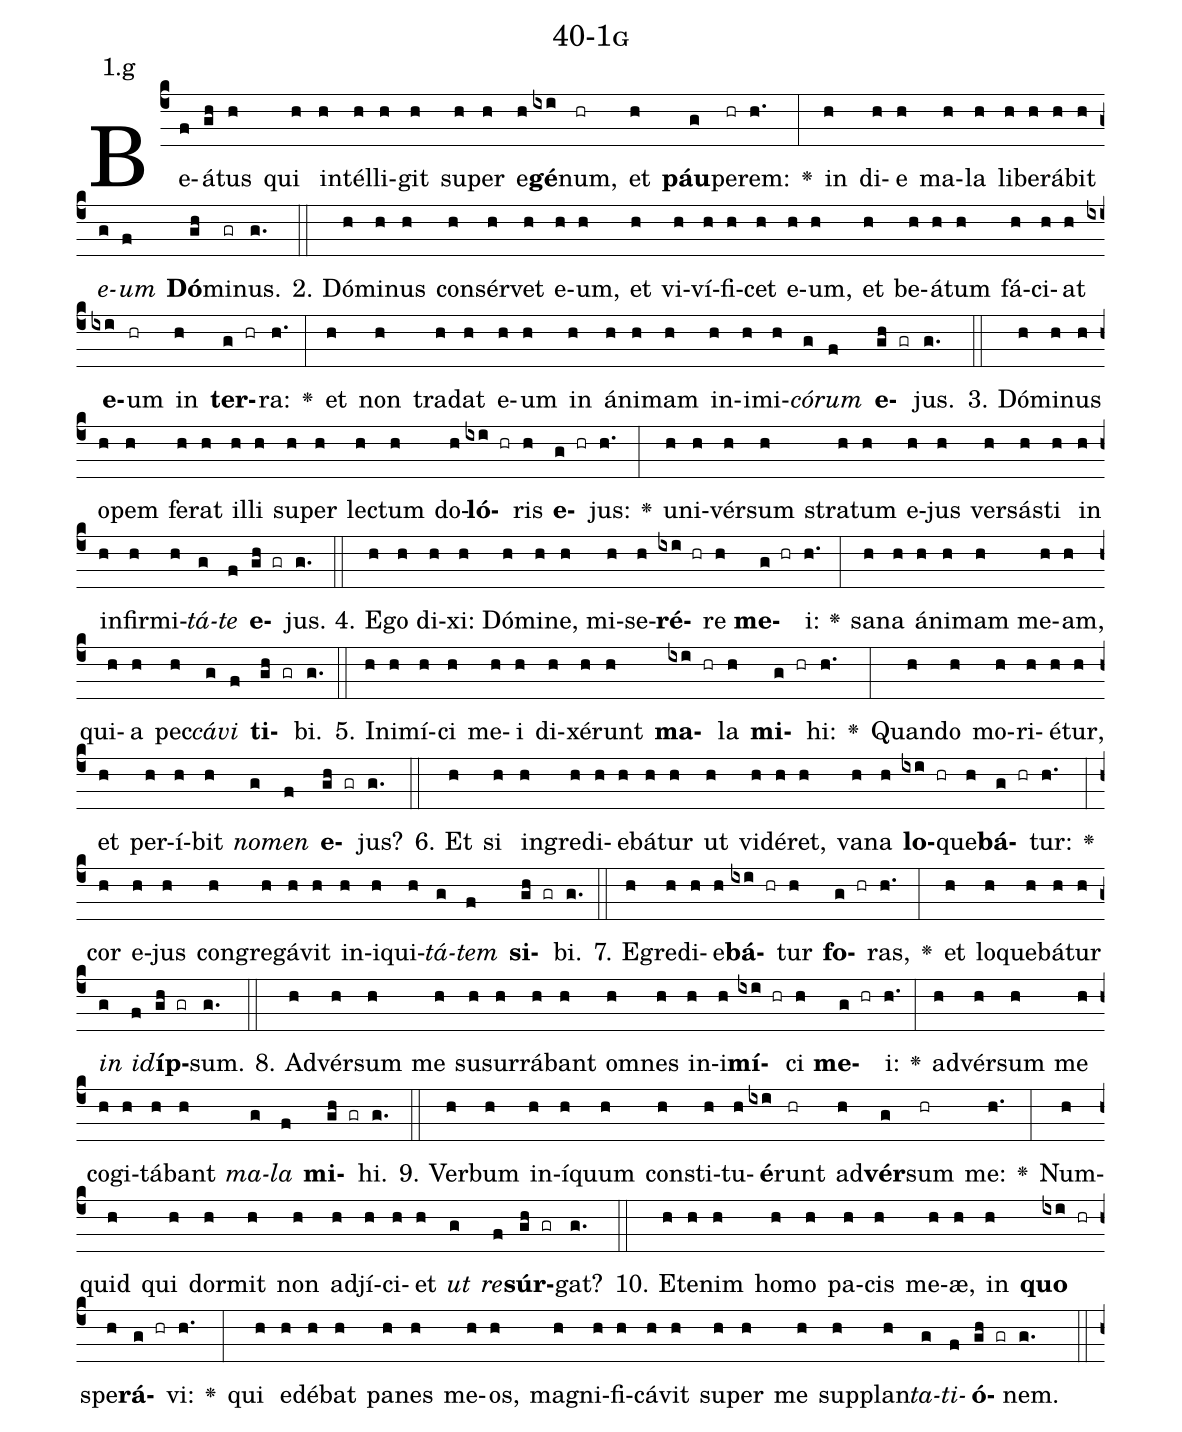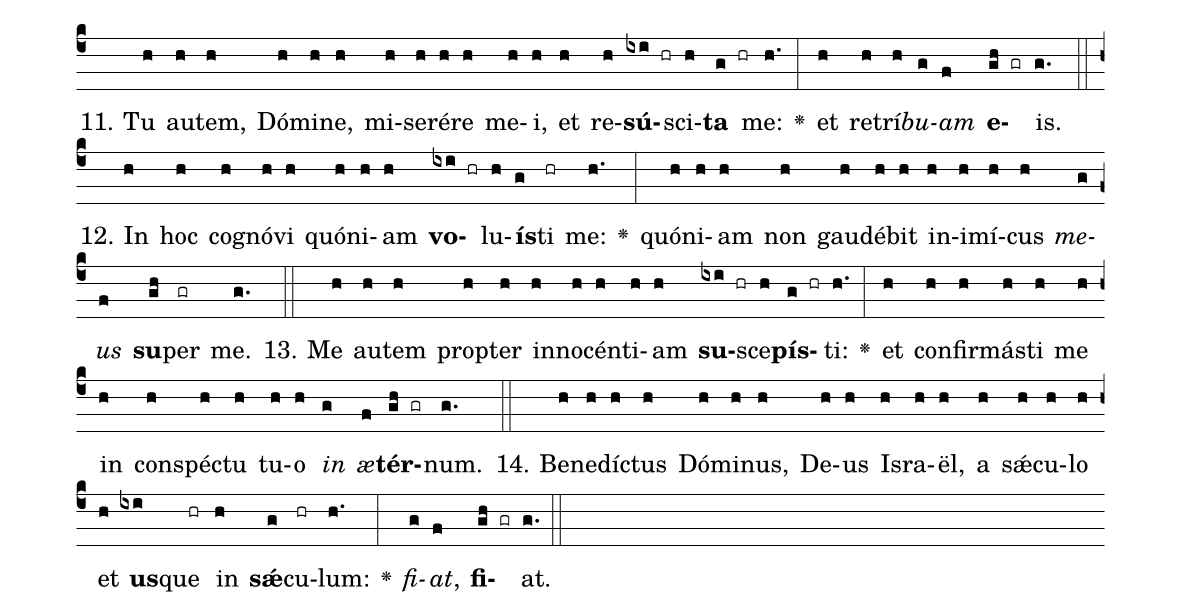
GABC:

name: 40-1g;
annotation: 1.g;
%%
(c4)Be(f)á(gh)tus(h) qui(h) in(h)tél(h)li(h)git(h) su(h)per(h) e(h)<b>gé</b>(ixi)num,(hr) et(h) <b>páu</b>(g)pe(hr)rem:(h.) <v>\greheightstar</v>(:) in(h) di(h)e(h) ma(h)la(h) li(h)be(h)rá(h)bit(h) <i>e</i>(g)<i>um</i>(f) <b>Dó</b>(gh)mi(gr)nus.(g.) (::)
2. Dó(h)mi(h)nus(h) con(h)sér(h)vet(h) e(h)um,(h) et(h) vi(h)ví(h)fi(h)cet(h) e(h)um,(h) et(h) be(h)á(h)tum(h) fá(h)ci(h)at(h) <b>e</b>(ixi)um(hr) in(h) <b>ter</b>(g hr)ra:(h.) <v>\greheightstar</v>(:) et(h) non(h) tra(h)dat(h) e(h)um(h) in(h) á(h)ni(h)mam(h) in(h)i(h)mi(h)<i>có</i>(g)<i>rum</i>(f) <b>e</b>(gh gr)jus.(g.) (::)
3. Dó(h)mi(h)nus(h) o(h)pem(h) fe(h)rat(h) il(h)li(h) su(h)per(h) lec(h)tum(h) do(h)<b>ló</b>(ixi hr)ris(h) <b>e</b>(g hr)jus:(h.) <v>\greheightstar</v>(:) u(h)ni(h)vér(h)sum(h) stra(h)tum(h) e(h)jus(h) ver(h)sás(h)ti(h) in(h) in(h)fir(h)mi(h)<i>tá</i>(g)<i>te</i>(f) <b>e</b>(gh gr)jus.(g.) (::)
4. E(h)go(h) di(h)xi:(h) Dó(h)mi(h)ne,(h) mi(h)se(h)<b>ré</b>(ixi hr)re(h) <b>me</b>(g hr)i:(h.) <v>\greheightstar</v>(:) sa(h)na(h) á(h)ni(h)mam(h) me(h)am,(h) qui(h)a(h) pec(h)<i>cá</i>(g)<i>vi</i>(f) <b>ti</b>(gh gr)bi.(g.) (::)
5. In(h)i(h)mí(h)ci(h) me(h)i(h) di(h)xé(h)runt(h) <b>ma</b>(ixi hr)la(h) <b>mi</b>(g hr)hi:(h.) <v>\greheightstar</v>(:) Quan(h)do(h) mo(h)ri(h)é(h)tur,(h) et(h) per(h)í(h)bit(h) <i>no</i>(g)<i>men</i>(f) <b>e</b>(gh gr)jus?(g.) (::)
6. Et(h) si(h) in(h)gre(h)di(h)e(h)bá(h)tur(h) ut(h) vi(h)dé(h)ret,(h) va(h)na(h) <b>lo</b>(ixi hr)que(h)<b>bá</b>(g hr)tur:(h.) <v>\greheightstar</v>(:) cor(h) e(h)jus(h) con(h)gre(h)gá(h)vit(h) in(h)i(h)qui(h)<i>tá</i>(g)<i>tem</i>(f) <b>si</b>(gh gr)bi.(g.) (::)
7. E(h)gre(h)di(h)e(h)<b>bá</b>(ixi hr)tur(h) <b>fo</b>(g hr)ras,(h.) <v>\greheightstar</v>(:) et(h) lo(h)que(h)bá(h)tur(h) <i>in</i>(g) <i>id</i>(f)<b>íp</b>(gh gr)sum.(g.) (::)
8. Ad(h)vér(h)sum(h) me(h) su(h)sur(h)rá(h)bant(h) om(h)nes(h) in(h)i(h)<b>mí</b>(ixi hr)ci(h) <b>me</b>(g hr)i:(h.) <v>\greheightstar</v>(:) ad(h)vér(h)sum(h) me(h) co(h)gi(h)tá(h)bant(h) <i>ma</i>(g)<i>la</i>(f) <b>mi</b>(gh gr)hi.(g.) (::)
9. Ver(h)bum(h) in(h)í(h)quum(h) con(h)sti(h)tu(h)<b>é</b>(ixi)runt(hr) ad(h)<b>vér</b>(g)sum(hr) me:(h.) <v>\greheightstar</v>(:) Num(h)quid(h) qui(h) dor(h)mit(h) non(h) ad(h)jí(h)ci(h)et(h) <i>ut</i>(g) <i>re</i>(f)<b>súr</b>(gh gr)gat?(g.) (::)
10. Et(h)e(h)nim(h) ho(h)mo(h) pa(h)cis(h) me(h)æ,(h) in(h) <b>quo</b>(ixi hr) spe(h)<b>rá</b>(g hr)vi:(h.) <v>\greheightstar</v>(:) qui(h) e(h)dé(h)bat(h) pa(h)nes(h) me(h)os,(h) ma(h)gni(h)fi(h)cá(h)vit(h) su(h)per(h) me(h) sup(h)plan(h)<i>ta</i>(g)<i>ti</i>(f)<b>ó</b>(gh gr)nem.(g.) (::)
11. Tu(h) au(h)tem,(h) Dó(h)mi(h)ne,(h) mi(h)se(h)ré(h)re(h) me(h)i,(h) et(h) re(h)<b>sú</b>(ixi hr)sci(h)<b>ta</b>(g hr) me:(h.) <v>\greheightstar</v>(:) et(h) re(h)trí(h)<i>bu</i>(g)<i>am</i>(f) <b>e</b>(gh gr)is.(g.) (::)
12. In(h) hoc(h) co(h)gnó(h)vi(h) quón(h)i(h)am(h) <b>vo</b>(ixi hr)lu(h)<b>ís</b>(g)ti(hr) me:(h.) <v>\greheightstar</v>(:) quón(h)i(h)am(h) non(h) gau(h)dé(h)bit(h) in(h)i(h)mí(h)cus(h) <i>me</i>(g)<i>us</i>(f) <b>su</b>(gh)per(gr) me.(g.) (::)
13. Me(h) au(h)tem(h) prop(h)ter(h) in(h)no(h)cén(h)ti(h)am(h) <b>su</b>(ixi hr)sce(h)<b>pís</b>(g hr)ti:(h.) <v>\greheightstar</v>(:) et(h) con(h)fir(h)más(h)ti(h) me(h) in(h) con(h)spéc(h)tu(h) tu(h)o(h) <i>in</i>(g) <i>æ</i>(f)<b>tér</b>(gh gr)num.(g.) (::)
14. Be(h)ne(h)díc(h)tus(h) Dó(h)mi(h)nus,(h) De(h)us(h) Is(h)ra(h)ël,(h) a(h) sǽ(h)cu(h)lo(h) et(h) <b>us</b>(ixi)que(hr) in(h) <b>sǽ</b>(g)cu(hr)lum:(h.) <v>\greheightstar</v>(:) <i>fi</i>(g)<i>at</i>,(f) <b>fi</b>(gh gr)at.(g.) (::)
